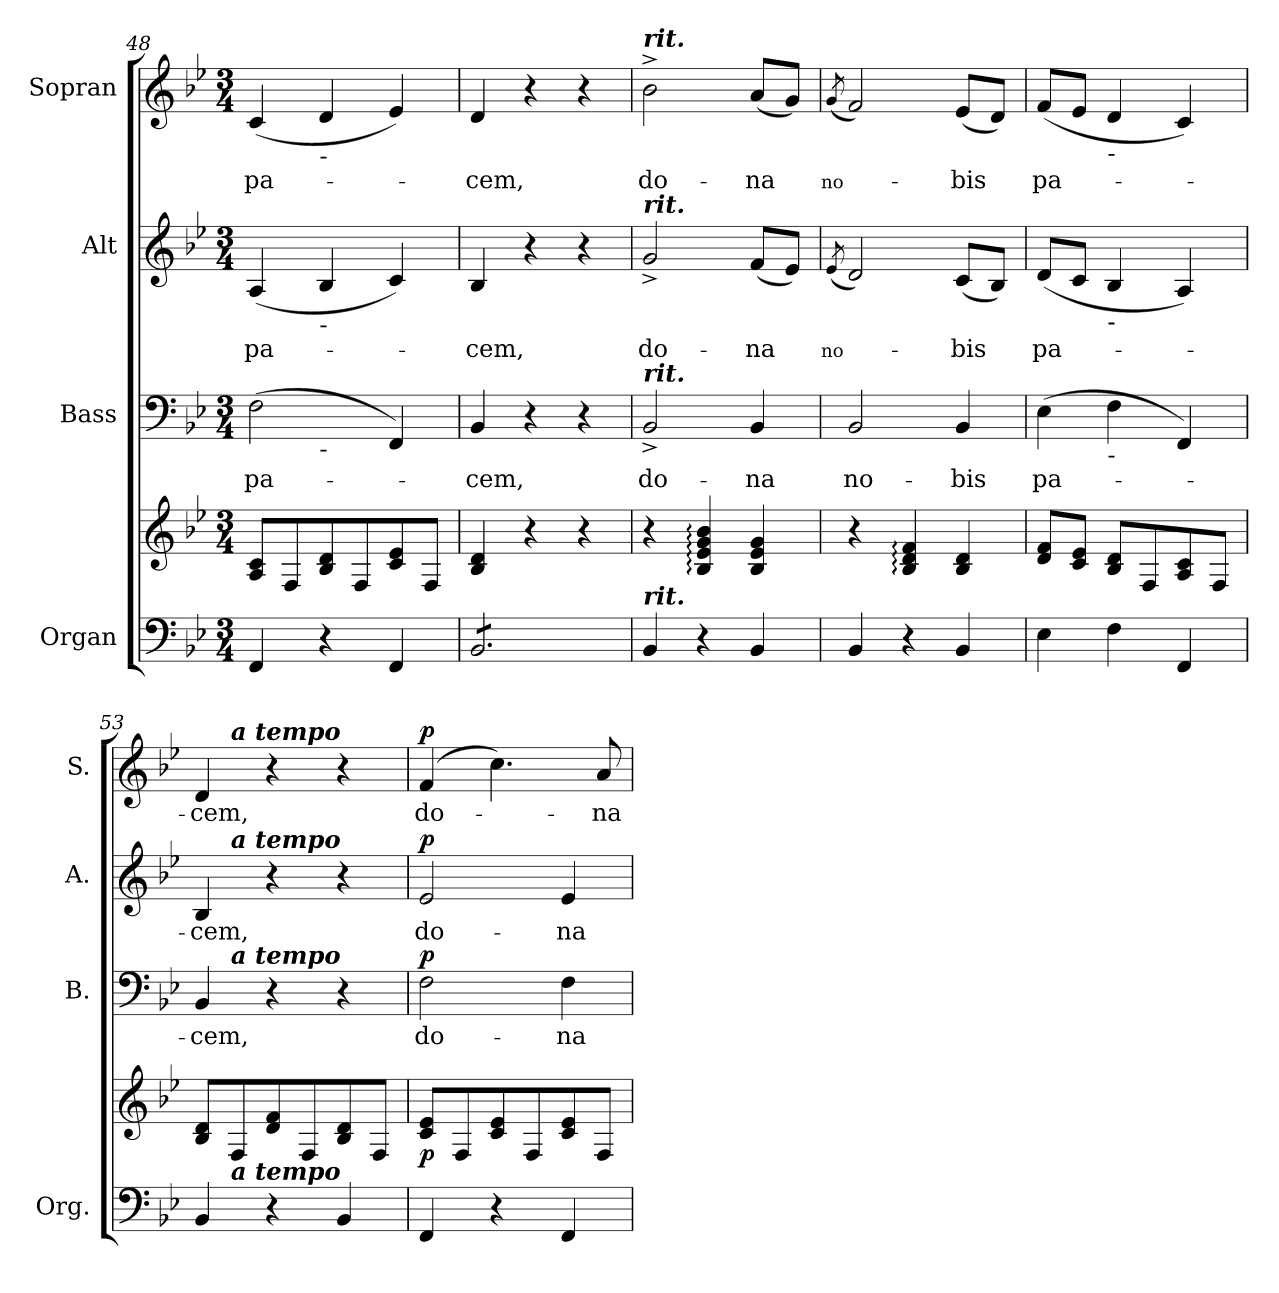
**kern	**kern	**dynam	**kern	**text	**dynam	**kern	**text	**dynam	**kern	**text	**dynam
*part4	*part4	*part4	*part3	*part3	*part3	*part2	*part2	*part2	*part1	*part1	*part1
*staff5	*staff4	*staff4/5	*staff3	*staff3	*staff3	*staff2	*staff2	*staff2	*staff1	*staff1	*staff1
*I"Organ	*	*	*I"Bass	*	*	*I"Alt	*	*	*I"Sopran	*	*
*I'Org.	*	*	*I'B.	*	*	*I'A.	*	*	*I'S.	*	*
*clefF4	*clefG2	*	*clefF4	*	*	*clefG2	*	*	*clefG2	*	*
*k[b-e-]	*k[b-e-]	*	*k[b-e-]	*	*	*k[b-e-]	*	*	*k[b-e-]	*	*
*B-:	*B-:	*	*B-:	*	*	*B-:	*	*	*B-:	*	*
*M3/4	*M3/4	*	*M3/4	*	*	*M3/4	*	*	*M3/4	*	*
=48	=48	=48	=48	=48	=48	=48	=48	=48	=48	=48	=48
!	!	!	!	!LO:LY:b:color=#000000	!	!	!	!	!	!	!
!	!	!	!	!	!	!	!LO:LY:b:color=#000000	!	!	!	!
!	!	!	!	!	!	!	!	!	!	!LO:LY:b:color=#000000	!
*	*	*	*^	*	*	*	*	*	*	*	*
4FFi/	8Ai/ 8ciL	.	(2Fi\	4ryy	pa-	.	(4Ai/	pa-	.	(4ci/	pa-	.
.	8Fi/	.	.	.	.	.	.	.	.	.	.	.
!	!	!	!	!	!	!	!	!	!	!LO:TX:b:t=-	!	!
!	!	!	!	!	!	!	!LO:TX:b:t=-	!	!	!	!	!
!	!	!	!	!LO:TX:b:t=-	!	!	!	!	!	!	!	!
4r	8B-i/ 8di	.	.	2ryy	.	.	4B-i/	.	.	4di/	.	.
.	8Fi/	.	.	.	.	.	.	.	.	.	.	.
4FFi/	8ci/ 8e-i	.	4FFi/)	.	.	.	4ci/)	.	.	4e-i/)	.	.
.	8Fi/J	.	.	.	.	.	.	.	.	.	.	.
*	*	*	*v	*v	*	*	*	*	*	*	*	*
=49	=49	=49	=49	=49	=49	=49	=49	=49	=49	=49	=49
*	*	*	*^	*	*	*	*	*	*	*	*
!	!	!	!	!	!LO:LY:b:color=#000000	!	!	!	!	!	!	!
*	*	*	*v	*v	*	*	*	*	*	*	*	*
*	*	*	*^	*	*	*	*	*	*	*	*
!	!	!	!	!	!	!	!	!LO:LY:b:color=#000000	!	!	!	!
*	*	*	*v	*v	*	*	*	*	*	*	*	*
*	*	*	*^	*	*	*	*	*	*	*	*
!	!	!	!	!	!	!	!	!	!	!	!LO:LY:b:color=#000000	!
*	*	*	*v	*v	*	*	*	*	*	*	*	*
*tremolo	*	*	*	*	*	*	*	*	*	*	*
8BB-i/L	4B-i/ 4di	.	4BB-i/	-cem,	.	4B-i/	-cem,	.	4di/	-cem,	.
8BB-i/	.	.	.	.	.	.	.	.	.	.	.
8BB-i/	4r	.	4r	.	.	4r	.	.	4r	.	.
8BB-i/	.	.	.	.	.	.	.	.	.	.	.
8BB-i/	4r	.	4r	.	.	4r	.	.	4r	.	.
8BB-i/J	.	.	.	.	.	.	.	.	.	.	.
*Xtremolo	*	*	*	*	*	*	*	*	*	*	*
=50	=50	=50	=50	=50	=50	=50	=50	=50	=50	=50	=50
!	!	!	!	!LO:LY:b:color=#000000	!	!	!	!	!	!	!
!	!	!	!	!	!	!	!LO:LY:b:color=#000000	!	!	!	!
!	!	!	!	!	!	!	!	!	!LO:TX:a:Bi:t=rit.	!	!
!	!	!	!	!	!	!LO:TX:a:Bi:t=rit.	!	!	!	!	!
!	!	!	!LO:TX:a:Bi:t=rit.	!	!	!	!	!	!	!	!
!LO:TX:a:Bi:t=rit.	!	!	!	!	!	!	!	!	!	!	!
!	!	!	!	!	!	!	!	!	!	!LO:LY:b:color=#000000	!
4BB-i/	4r	.	2BB-^i/	do-	.	2g^i/	do-	.	2b-^i\	do-	.
4r	4B-i/: 4e-i: 4gi: 4b-i:	.	.	.	.	.	.	.	.	.	.
!	!	!	!	!LO:LY:b:color=#000000	!	!	!	!	!	!	!
!	!	!	!	!	!	!	!LO:LY:b:color=#000000	!	!	!	!
!	!	!	!	!	!	!	!	!	!	!LO:LY:b:color=#000000	!
4BB-i/	4B-i/ 4e-i 4gi	.	4BB-i/	-na	.	(8fi/L	-na	.	(8ai/L	-na	.
.	.	.	.	.	.	8e-i/J)	.	.	8gi/J)	.	.
=51	=51	=51	=51	=51	=51	=51	=51	=51	=51	=51	=51
!	!	!	!	!	!	!	!	!	!	!LO:LY:b:color=#000000	!
!	!	!	!	!	!	!	!LO:LY:b:color=#000000	!	!	!	!
.	.	.	.	.	.	(8qe-i/	no-	.	(8qgi/	no-	.
!	!	!	!	!LO:LY:b:color=#000000	!	!	!	!	!	!	!
4BB-i/	4r	.	2BB-i/	no-	.	2di/)	.	.	2fi/)	.	.
4r	4B-i/: 4di: 4fi:	.	.	.	.	.	.	.	.	.	.
!	!	!	!	!LO:LY:b:color=#000000	!	!	!	!	!	!	!
!	!	!	!	!	!	!	!LO:LY:b:color=#000000	!	!	!	!
!	!	!	!	!	!	!	!	!	!	!LO:LY:b:color=#000000	!
4BB-i/	4B-i/ 4di	.	4BB-i/	-bis	.	(8ci/L	-bis	.	(8e-i/L	-bis	.
.	.	.	.	.	.	8B-i/J)	.	.	8di/J)	.	.
!!LO:LB:g=z
=52	=52	=52	=52	=52	=52	=52	=52	=52	=52	=52	=52
!	!	!	!	!LO:LY:b:color=#000000	!	!	!	!	!	!	!
!	!	!	!	!	!	!	!LO:LY:b:color=#000000	!	!	!	!
!	!	!	!	!	!	!	!	!	!	!LO:LY:b:color=#000000	!
4E-i\	8di/ 8fiL	.	(4E-i\	pa-	.	(8di/L	pa-	.	(8fi/L	pa-	.
.	8ci/ 8e-iJ	.	.	.	.	8ci/J	.	.	8e-i/J	.	.
!	!	!	!	!	!	!	!	!	!LO:TX:b:t=-	!	!
!	!	!	!	!	!	!LO:TX:b:t=-	!	!	!	!	!
!	!	!	!LO:TX:b:t=-	!	!	!	!	!	!	!	!
4Fi\	8B-i/ 8diL	.	4Fi\	.	.	4B-i/	.	.	4di/	.	.
.	8Fi/	.	.	.	.	.	.	.	.	.	.
4FFi/	8Ai/ 8ci	.	4FFi/)	.	.	4Ai/)	.	.	4ci/)	.	.
.	8Fi/J	.	.	.	.	.	.	.	.	.	.
=53	=53	=53	=53	=53	=53	=53	=53	=53	=53	=53	=53
!	!	!	!	!LO:LY:b:color=#000000	!	!	!	!	!	!	!
!	!	!	!	!	!	!	!LO:LY:b:color=#000000	!	!	!	!
!	!	!	!	!	!	!	!	!	!	!LO:LY:b:color=#000000	!
*	*	*	*^	*	*	*^	*	*	*^	*	*
4BB-i/	8B-i/ 8diL	.	4BB-i/	8ryy	-cem,	.	4B-i/	8ryy	-cem,	.	4di/	8ryy	-cem,	.
!	!	!	!	!	!	!	!	!	!	!	!	!LO:TX:a:Bi:t=a tempo	!	!
!	!	!	!	!	!	!	!	!LO:TX:a:Bi:t=a tempo	!	!	!	!	!	!
!	!	!	!	!LO:TX:a:Bi:t=a tempo	!	!	!	!	!	!	!	!	!	!
!	!LO:TX:b:Bi:t=a tempo	!	!	!	!	!	!	!	!	!	!	!	!	!
.	8Fi/	.	.	2ryy	.	.	.	2ryy	.	.	.	2ryy	.	.
4r	8di/ 8fi	.	4r	.	.	.	4r	.	.	.	4r	.	.	.
.	8Fi/	.	.	.	.	.	.	.	.	.	.	.	.	.
4BB-i/	8B-i/ 8di	.	4r	.	.	.	4r	.	.	.	4r	.	.	.
.	8Fi/J	.	.	8ryy	.	.	.	8ryy	.	.	.	8ryy	.	.
*	*	*	*v	*v	*	*	*	*	*	*	*v	*v	*	*
*	*	*	*	*	*	*v	*v	*	*	*	*	*
=54	=54	=54	=54	=54	=54	=54	=54	=54	=54	=54	=54
*	*	*	*^	*	*	*^	*	*	*^	*	*
!	!	!	!	!	!LO:LY:b:color=#000000	!	!	!	!	!	!	!	!	!
*	*	*	*v	*v	*	*	*	*	*	*	*v	*v	*	*
*	*	*	*	*	*	*v	*v	*	*	*	*	*
*	*	*	*^	*	*	*^	*	*	*^	*	*
!	!	!	!	!	!	!	!	!	!LO:LY:b:color=#000000	!	!	!	!	!
*	*	*	*v	*v	*	*	*	*	*	*	*v	*v	*	*
*	*	*	*	*	*	*v	*v	*	*	*	*	*
*	*	*	*^	*	*	*^	*	*	*^	*	*
!	!	!	!	!	!	!	!	!	!	!	!	!	!LO:LY:b:color=#000000	!
*	*	*	*v	*v	*	*	*	*	*	*	*v	*v	*	*
*	*	*	*	*	*	*v	*v	*	*	*	*	*
4FFi/	8ci/ 8e-iL	p	2Fi\	do-	p	2e-i/	do-	p	(4fi/	do-	p
.	8Fi/	.	.	.	.	.	.	.	.	.	.
4r	8ci/ 8e-i	.	.	.	.	.	.	.	4.cci\)	.	.
.	8Fi/	.	.	.	.	.	.	.	.	.	.
!	!	!	!	!LO:LY:b:color=#000000	!	!	!	!	!	!	!
!	!	!	!	!	!	!	!LO:LY:b:color=#000000	!	!	!	!
4FFi/	8ci/ 8e-i	.	4Fi\	-na	.	4e-i/	-na	.	.	.	.
!	!	!	!	!	!	!	!	!	!	!LO:LY:b:color=#000000	!
.	8Fi/J	.	.	.	.	.	.	.	8ai/	-na	.
=	=	=	=	=	=	=	=	=	=	=	=
*-	*-	*-	*-	*-	*-	*-	*-	*-	*-	*-	*-
